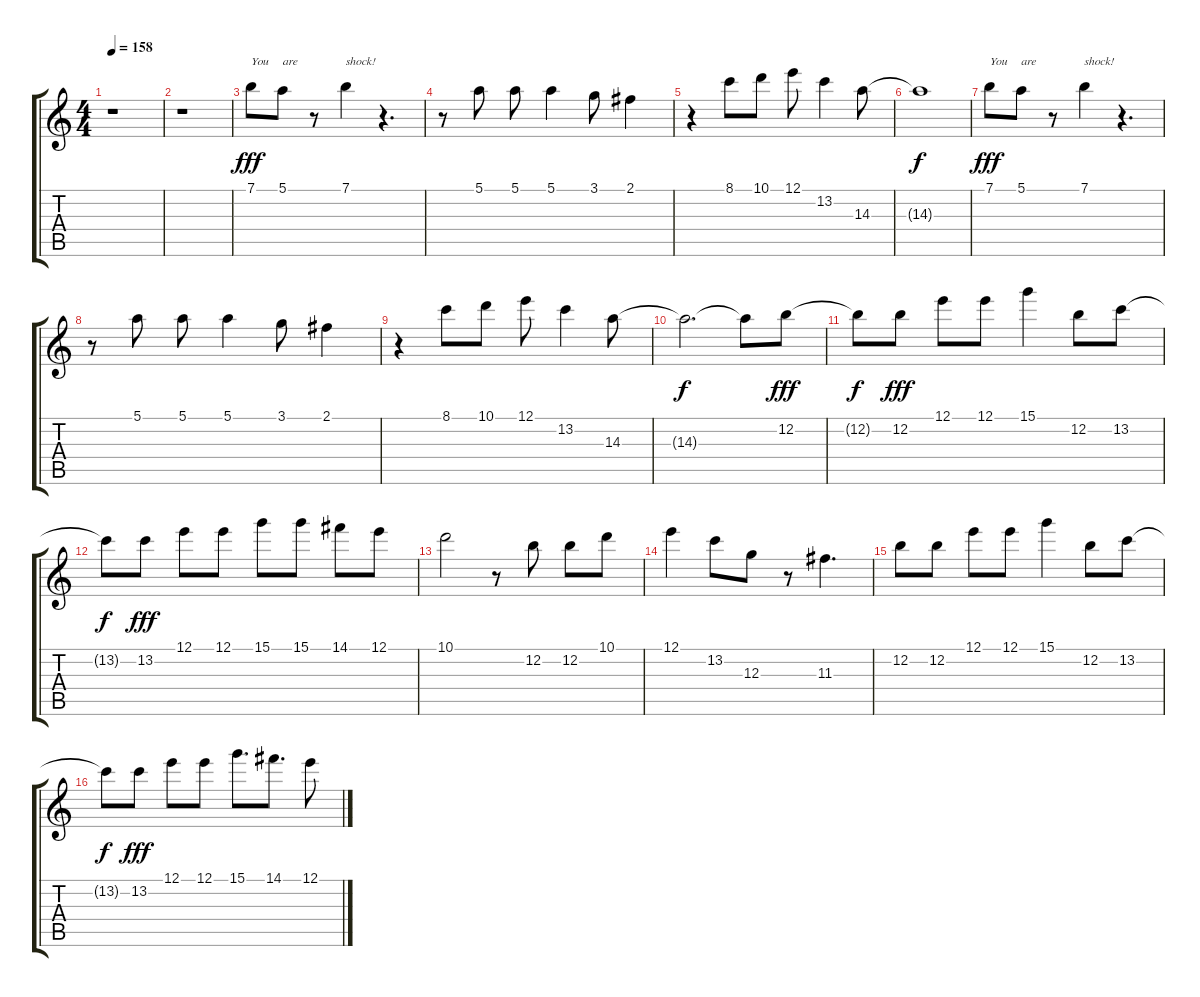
\track "" {instrument distortionguitar}
\staff {score tabs}
\tuning (E4 B3 G3 D3 A2 E2) {hide}
\ts (4 4)
\tempo 158
\clef g2
\ks c
r.1{dy f} |
r.1 |
7.1.8{txt "You" dy fff} 5.1.8{txt "are"} r.8 7.1.4{txt "shock!"} r.4{d} |
r.8 5.1.8{txt ""} 5.1.8{txt ""} 5.1.4{txt ""} 3.1.8{txt ""} 2.1.4 |
r.4 8.1.8{txt ""} 10.1.8{txt ""} 12.1.8{txt ""} 13.2.4{txt ""} 14.3.8{txt ""} |
14.3{t}.1{dy f} |
7.1.8{txt "You" dy fff} 5.1.8{txt "are"} r.8 7.1.4{txt "shock!"} r.4{d} |
r.8 5.1.8{txt ""} 5.1.8{txt ""} 5.1.4{txt ""} 3.1.8{txt ""} 2.1.4 |
r.4 8.1.8{txt ""} 10.1.8{txt ""} 12.1.8{txt ""} 13.2.4{txt ""} 14.3.8{txt ""} |
14.3{t}.2{d dy f} 14.3{t}.8 12.2.8{txt "" dy fff} |
12.2{t}.8{dy f} 12.2.8{txt "" dy fff} 12.1.8{txt ""} 12.1.8{txt ""} 15.1.4{txt ""} 12.2.8{txt ""} 13.2.8{txt ""} |
13.2{t}.8{dy f} 13.2.8{txt "" dy fff} 12.1.8{txt ""} 12.1.8 15.1.8{txt ""} 15.1.8 14.1.8{txt ""} 12.1.8 |
10.1.2{txt ""} r.8 12.2.8{txt ""} 12.2.8 10.1.8{txt ""} |
12.1.4{txt ""} 13.2.8{txt ""} 12.3.8 r.8 11.3.4{d txt ""} |
12.2.8{txt ""} 12.2.8{txt ""} 12.1.8{txt ""} 12.1.8{txt ""} 15.1.4{txt ""} 12.2.8{txt ""} 13.2.8{txt ""} |
13.2{t}.8{dy f} 13.2.8{txt "" dy fff} 12.1.8 12.1.8 15.1.8{d txt ""} 14.1.8{d} 12.1.8
